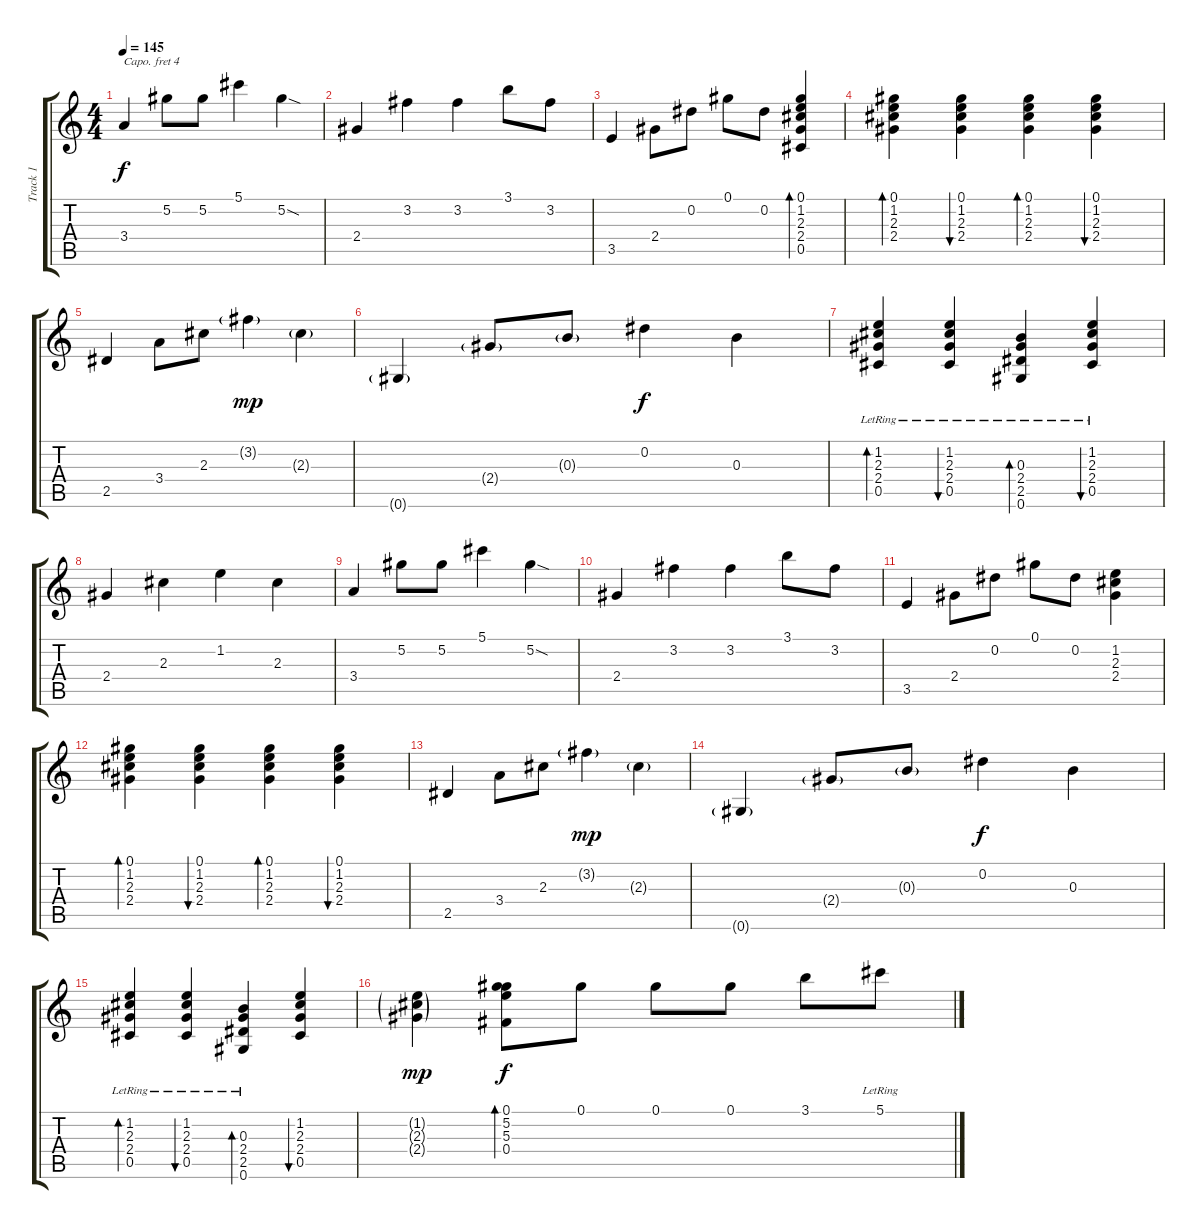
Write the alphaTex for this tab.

\track ("Track 1" "Track 1") {instrument acousticguitarnylon}
\staff {score tabs}
\capo 4
\tuning (E4 B3 G3 D3 A2 E2) {hide}
\ts (4 4)
\tempo 145
\clef g2
\ks c
3.4.4{dy f} 5.2.8 5.2.8 5.1.4 5.2{sod}.4 |
2.4.4 3.2.4 3.2.4 3.1.8 3.2.8 |
3.5.4 2.4.8 0.2.8 0.1.8 0.2.8 (0.1 1.2 2.3 2.4 0.5).4{bd 480} |
(0.1 1.2 2.3 2.4).4{bd 480} (0.1 1.2 2.3 2.4).4{bu 120} (0.1 1.2 2.3 2.4).4{bd 120} (0.1 1.2 2.3 2.4).4{bu 120} |
2.5.4 3.4.8 2.3.8 3.2{g}.4{dy mp} 2.3{g}.4 |
0.6{g}.4 2.4{g}.8 0.3{g}.8 0.2.4{dy f} 0.3.4 |
(1.2 2.3 2.4 0.5{lr}).4{bd 120} (1.2 2.3 2.4 0.5{lr}).4{bu 120} (0.3 2.4 2.5 0.6{lr}).4{bd 120} (1.2 2.3 2.4 0.5{lr}).4{bu 120} |
2.4.4 2.3.4 1.2.4 2.3.4 |
3.4.4 5.2.8 5.2.8 5.1.4 5.2{sod}.4 |
2.4.4 3.2.4 3.2.4 3.1.8 3.2.8 |
3.5.4 2.4.8 0.2.8 0.1.8 0.2.8 (1.2 2.3 2.4).4 |
(0.1 1.2 2.3 2.4).4{bd 480} (0.1 1.2 2.3 2.4).4{bu 120} (0.1 1.2 2.3 2.4).4{bd 120} (0.1 1.2 2.3 2.4).4{bu 120} |
2.5.4 3.4.8 2.3.8 3.2{g}.4{dy mp} 2.3{g}.4 |
0.6{g}.4 2.4{g}.8 0.3{g}.8 0.2.4{dy f} 0.3.4 |
(1.2 2.3 2.4 0.5{lr}).4{bd 120} (1.2 2.3 2.4 0.5{lr}).4{bu 120} (0.3 2.4 2.5 0.6{lr}).4{bd 120} (1.2 2.3 2.4 0.5).4{bu 120} |
(1.2{g} 2.3{g} 2.4{g}).4{dy mp} (0.1 5.2 5.3 0.4).8{bd 120 dy f} 0.1.8 0.1.8 0.1.8 3.1.8 5.1{lr}.8
